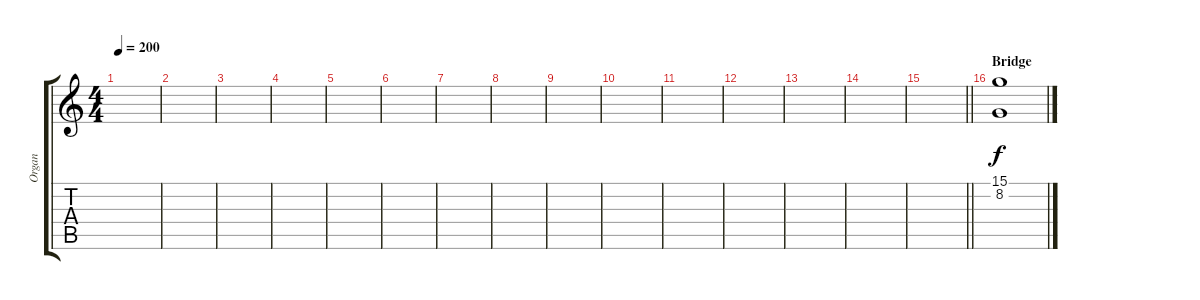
\track ("Organ" "Organ") {instrument rockorgan}
\staff {score tabs}
\tuning (E4 B3 G3 D3 A2 E2) {hide}
\ts (4 4)
\tempo 200
\clef g2
\ks c
|
|
|
|
|
|
|
|
|
|
|
|
|
|
\barLineRight lightlight
|
\section ("" "Bridge")
(15.1 8.2).1
